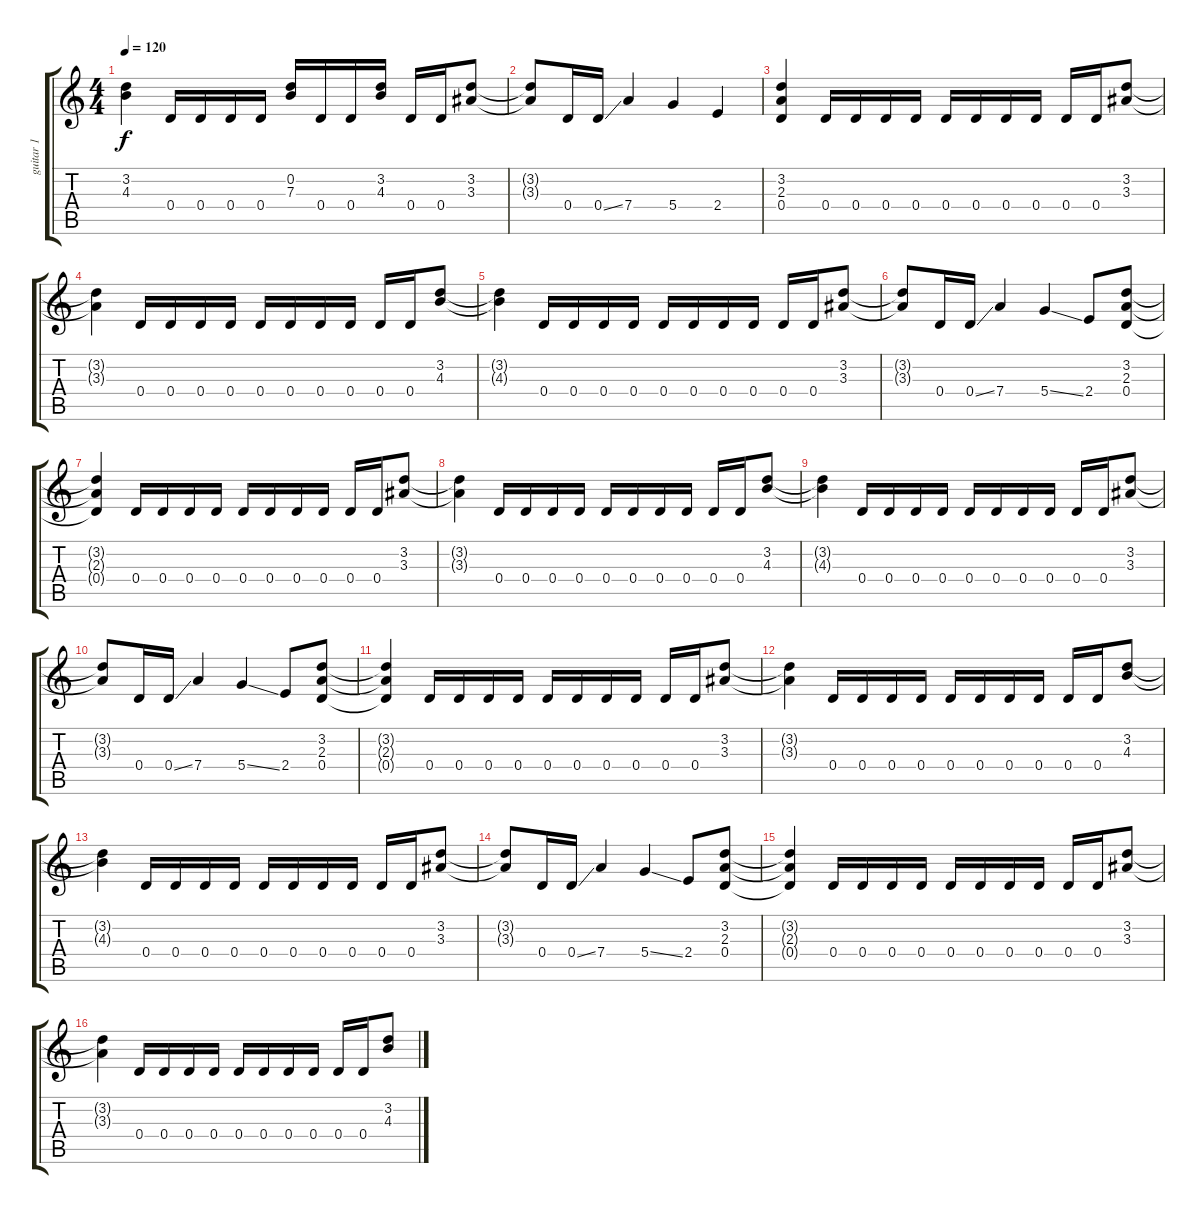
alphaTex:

\track ("guitar 1" "guitar 1") {instrument overdrivenguitar}
\staff {score tabs}
\tuning (E4 B3 G3 D3 A2 E2) {hide}
\ts (4 4)
\tempo 120
\clef g2
\ks c
(3.2{t} 4.3{t}).4{dy f} 0.4.16 0.4.16 0.4.16 0.4.16 (0.2 7.3).16 0.4.16 0.4.16 (3.2 4.3).16 0.4.16 0.4.16 (3.2 3.3).8 |
(3.2{t} 3.3{t}).8 0.4.16 0.4{ss}.16 7.4.4 5.4.4 2.4.4 |
(3.2 2.3 0.4).4 0.4.16 0.4.16 0.4.16 0.4.16 0.4.16 0.4.16 0.4.16 0.4.16 0.4.16 0.4.16 (3.2 3.3).8 |
(3.2{t} 3.3{t}).4 0.4.16 0.4.16 0.4.16 0.4.16 0.4.16 0.4.16 0.4.16 0.4.16 0.4.16 0.4.16 (3.2 4.3).8 |
(3.2{t} 4.3{t}).4 0.4.16 0.4.16 0.4.16 0.4.16 0.4.16 0.4.16 0.4.16 0.4.16 0.4.16 0.4.16 (3.2 3.3).8 |
(3.2{t} 3.3{t}).8 0.4.16 0.4{ss}.16 7.4.4 5.4{ss}.4 2.4.8 (3.2 2.3 0.4).8 |
(3.2{t} 2.3{t} 0.4{t}).4 0.4.16 0.4.16 0.4.16 0.4.16 0.4.16 0.4.16 0.4.16 0.4.16 0.4.16 0.4.16 (3.2 3.3).8 |
(3.2{t} 3.3{t}).4 0.4.16 0.4.16 0.4.16 0.4.16 0.4.16 0.4.16 0.4.16 0.4.16 0.4.16 0.4.16 (3.2 4.3).8 |
(3.2{t} 4.3{t}).4 0.4.16 0.4.16 0.4.16 0.4.16 0.4.16 0.4.16 0.4.16 0.4.16 0.4.16 0.4.16 (3.2 3.3).8 |
(3.2{t} 3.3{t}).8 0.4.16 0.4{ss}.16 7.4.4 5.4{ss}.4 2.4.8 (3.2 2.3 0.4).8 |
(3.2{t} 2.3{t} 0.4{t}).4 0.4.16 0.4.16 0.4.16 0.4.16 0.4.16 0.4.16 0.4.16 0.4.16 0.4.16 0.4.16 (3.2 3.3).8 |
(3.2{t} 3.3{t}).4 0.4.16 0.4.16 0.4.16 0.4.16 0.4.16 0.4.16 0.4.16 0.4.16 0.4.16 0.4.16 (3.2 4.3).8 |
(3.2{t} 4.3{t}).4 0.4.16 0.4.16 0.4.16 0.4.16 0.4.16 0.4.16 0.4.16 0.4.16 0.4.16 0.4.16 (3.2 3.3).8 |
(3.2{t} 3.3{t}).8 0.4.16 0.4{ss}.16 7.4.4 5.4{ss}.4 2.4.8 (3.2 2.3 0.4).8 |
(3.2{t} 2.3{t} 0.4{t}).4 0.4.16 0.4.16 0.4.16 0.4.16 0.4.16 0.4.16 0.4.16 0.4.16 0.4.16 0.4.16 (3.2 3.3).8 |
(3.2{t} 3.3{t}).4 0.4.16 0.4.16 0.4.16 0.4.16 0.4.16 0.4.16 0.4.16 0.4.16 0.4.16 0.4.16 (3.2 4.3).8
